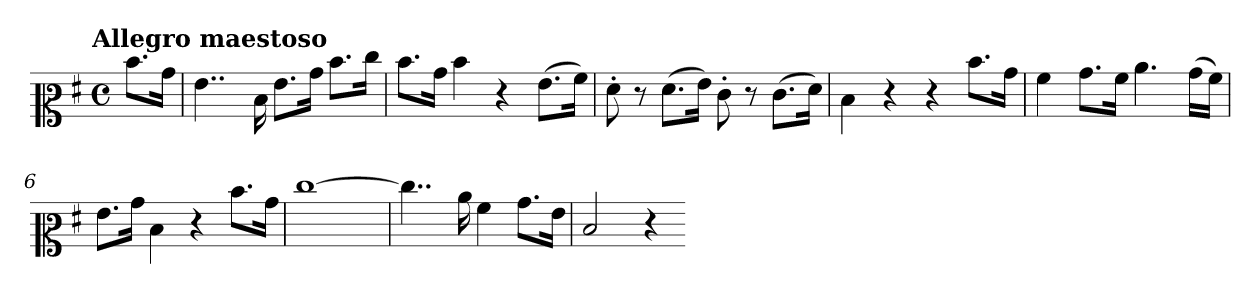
**kern
*part1
*staff1
*clefC2
*k[f#]
!!LO:TX:omd:t=Allegro maestoso
*M4/4
*met(c)
*MM144
=
8.ddL
16bJk
=1
4..g
16d\
8.gL
16bJk
8.ddL
16eeJk
=2
8.ddL
16bJk
4dd
4r
(8.gL
16aJk)
=3
8f#'
8r
(8.f#L
16gJk)
8e'
8r
(8.eL
16f#Jk)
!!LO:LB:g=z
=4
4d\
4r
4r
8.ddL
16bJk
=5
4a
(8.bL
16aJk
4.cc
(16bLL
16aJJ)
=6
8.gL
16bJk
4d\
4r
8.ddL
16bJk
=7
[1ee
=8
4..ee]
16cc
4a
8.bL
16gJk
!!LO:LB:g=z
=9
2d
4r
=-
*-
